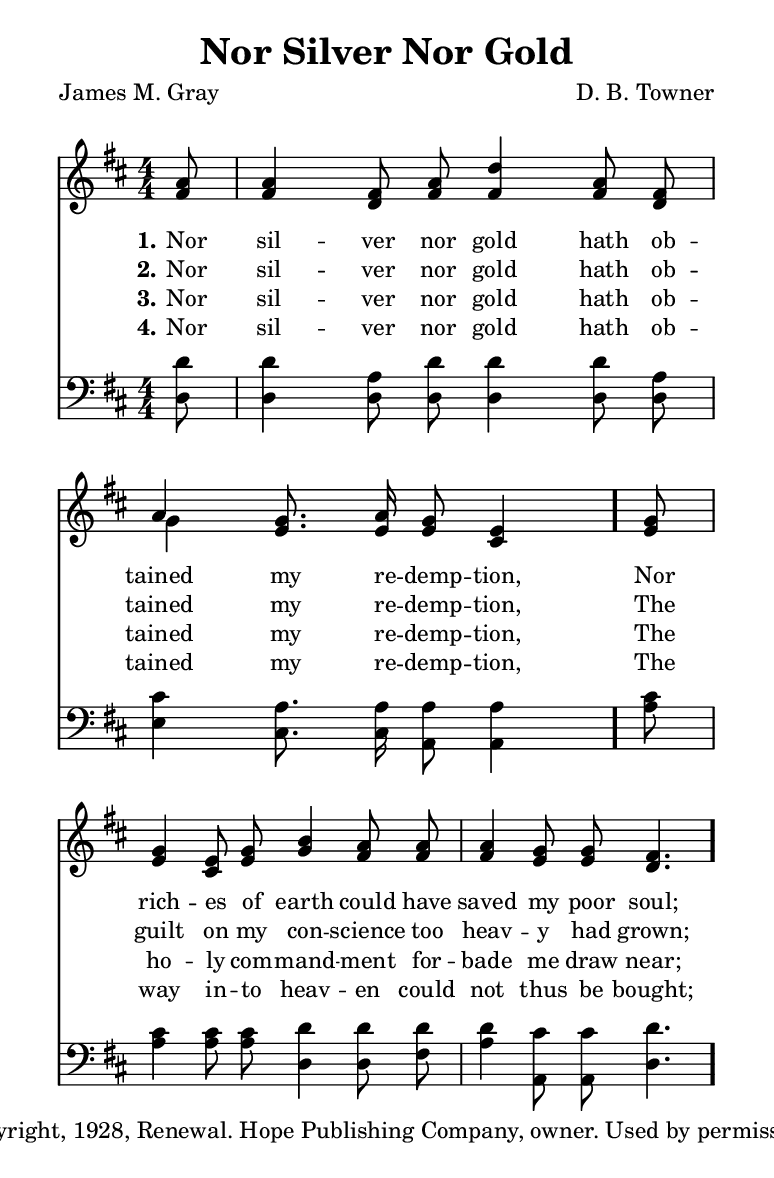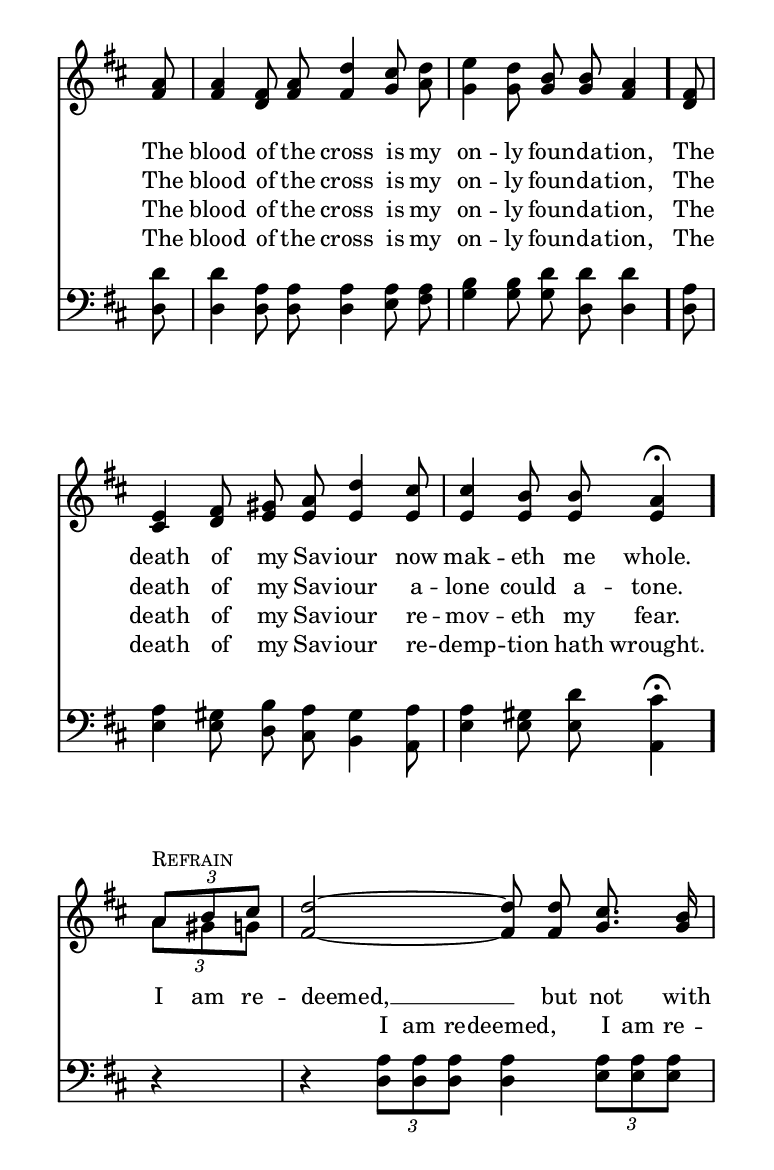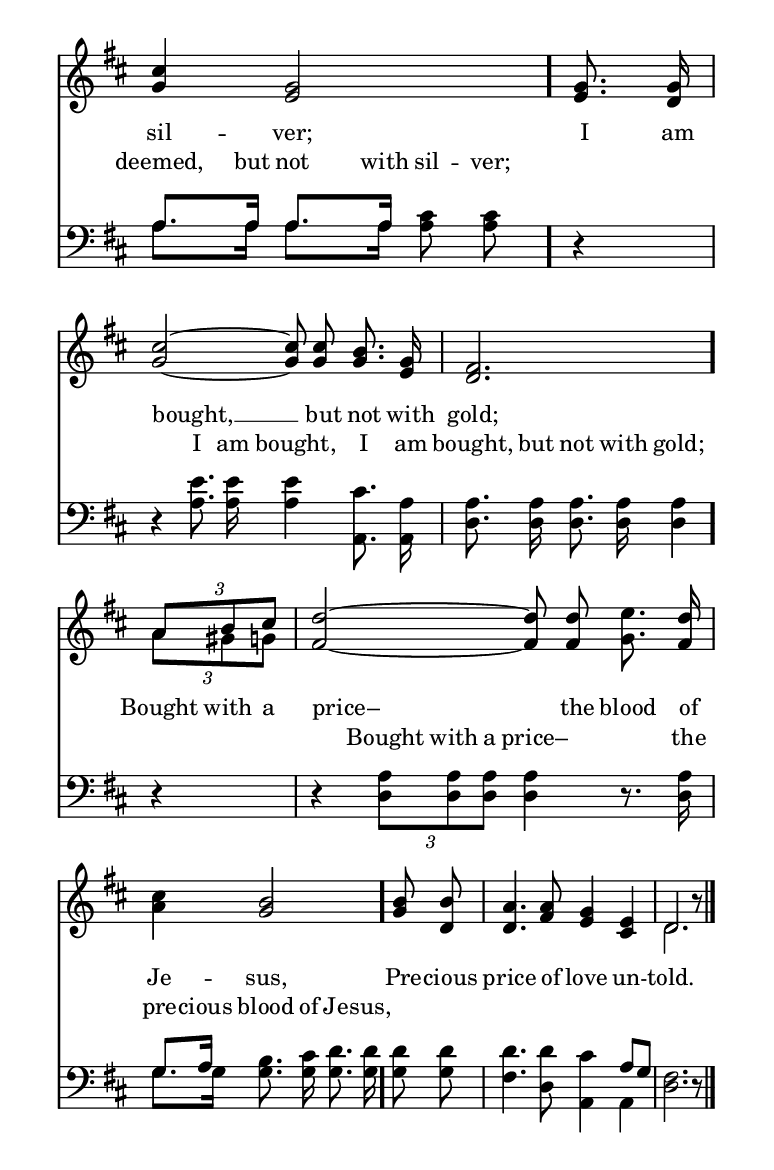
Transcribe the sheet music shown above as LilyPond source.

\include "common/global.ily"
\paper {
  \include "common/paper.ily"
  ragged-last-bottom = ##t
  %systems-per-page = ##f
  page-count = #(cond (is-eogsized 2) (#t #f))
}

\header{
  hymnnumber = "177"
  title = "Nor Silver Nor Gold"
  tunename = ""
  meter = ""
  poet = "James M. Gray"
  composer = "D. B. Towner"
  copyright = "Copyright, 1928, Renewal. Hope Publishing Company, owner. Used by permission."
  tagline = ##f
}

ta = { \tempo 4=80 }
tb = { \tempo 4=40 }

global = {
  \include "common/overrides.ily"
  \override Staff.TimeSignature.style = #'numbered
  \time 4/4
  \override Score.MetronomeMark.transparent = ##t % hide all fermata changes too
  \ta
  \key d \major
  \partial 8
  \autoBeamOff
}

patternA = { c8 | c4 c8 c c4 c8 c | c4 c8. c16 c8 c4 }
patternB = { c8 | c4 c8 c c4 c8 c | c4 c8 c c4. }
patternC = { c8 | c4 c8 c c4 c8 c | c4 c8 c c c4 }
patternD = { c8 | c4 c8 c c c4 c8 | c4 c8 c c4 }

notesSoprano = {
\global
\relative c'' {

  a8 | a4 fis8 a d4 a8 fis | a4 g8. a16 g8 e4
  g8 | g4 e8 g b4 a8 a | a4 g8 g fis4.
  a8 | a4 fis8 a d4 cis8 d | e4 d8 b b a4
  fis8 | e4 fis8 gis a d4 cis8 | cis4 b8 b \tb a4 \fermata \ta

  << s^\markup { \small \caps "Refrain" }
  { \tuplet 3/2 { a8[ b cis] } | d2 ~ d8 d8 cis8. b16 | cis4 g2 } >>
  g8. g16 | cis2 ~ cis8 cis8 b8. g16 | fis2.
  \tuplet 3/2 { a8[ b cis] } | d2 ~ d8 d8 e8. d16 | cis4 b2
  b8 b | a4. a8 g4 e | d2. r8

  \bar "|."

}
}

notesAlto = {
\global
\relative e' {

  \changePitch \patternA { fis | fis d fis fis fis d | g e e e cis }
  \changePitch \patternB { e | e cis e g fis fis | fis e e d }
  \changePitch \patternC { fis | fis d fis fis g a | g g g g fis }
  \changePitch \patternD { d | cis d e e e e | e e e e }

  \tuplet 3/2 { a8[ gis g] } | fis2 ~ fis8 fis8 g8. g16 | g4 e2
  e8. d16 | g2 ~ g8 g8 g8. e16 | d2.
  \tuplet 3/2 { a'8[ gis g] } | fis2 ~ fis8 fis8 g8. fis16 | a4 g2
  g8 d | d4. fis8 e4 cis | d2. r8

}
}

notesTenor = {
\global
\relative a {

  \changePitch \patternA { d | d a d d d a | cis a a a a }
  \changePitch \patternB { cis | cis cis cis d d d | d cis cis d }
  \changePitch \patternC { d | d a a a a a | b b d d d }
  \changePitch \patternD { a | a gis b a gis a | a gis d' cis }

  r4 | r \tuplet 3/2 { a8[ a a] } a4 \tuplet 3/2 { a8[ a a] } | a8. a16 a8. a16 cis8 cis
  r4 | r4 e8. e16 e4 cis8. a16 | a8. a16 a8. a16 a4
  r4 | r \tuplet 3/2 { a8[ a a] } a4 r8. a16 | g8. a16 b8. cis16 d8. d16
  d8 d8 | d4. d8 cis4 a8[ g] | fis2. r8

}
}

notesBass = {
\global
\relative f {

  \changePitch \patternA { d | d d d d d d | e cis cis a a }
  \changePitch \patternB { a' | a a a d, d fis | a a, a d }
  \changePitch \patternC { d | d d d d e fis | g g g d d }
  \changePitch \patternD { d | e e d cis b a | e' e e a, \fermata }

  r4 | r \tuplet 3/2 { d8[ d d] } d4 \tuplet 3/2 { e8[ e e] } | a8. a16 a8. a16 a8 a
  r4 | r4 a8. a16 a4 a,8. a16 | d8. d16 d8. d16 d4
  r4 | r \tuplet 3/2 { d8[ d d] } d4 r8. d16 | g8. g16 g8. g16 g8. g16
  g8 g8 | fis4. d8 a4 a | d2. r8

}
}

Refrain = \lyricmode {

{ \mon } I am re -- { \moff } deemed, __ but not with sil -- ver; \bar "."
I am bought, __ but not with gold; \bar "."
{ \mon } Bought with a { \moff } price– the blood of Je -- sus, \bar "."
Pre -- cious price of love un -- told. \bar "."

}

wordsA = \lyricmode {
\set stanza = "1."

Nor sil -- ver nor gold hath ob -- tained my re -- demp -- tion, \bar "."
Nor rich -- es of earth could have saved my poor soul; \bar "."
The blood of the cross is my on -- ly foun -- da -- tion, \bar "."
The death of my Sav -- iour now mak -- eth me whole. \bar "."

}

wordsB = \lyricmode {
\set stanza = "2."

Nor sil -- ver nor gold hath ob -- tained my re -- demp -- tion,
The guilt on my con -- science too heav -- y had grown;
The blood of the cross is my on -- ly foun -- da -- tion,
The death of my Sav -- iour a -- lone could a -- tone.

\Refrain

}

wordsC = \lyricmode {
\set stanza = "3."

Nor sil -- ver nor gold hath ob -- tained my re -- demp -- tion,
The ho -- ly com -- mand -- ment for -- bade me draw near;
The blood of the cross is my on -- ly foun -- da -- tion,
The death of my Sav -- iour re -- mov -- eth my fear.

}

wordsD = \lyricmode {
\set stanza = "4."

Nor sil -- ver nor gold hath ob -- tained my re -- demp -- tion,
The way in -- to heav -- en could not thus be bought;
The blood of the cross is my on -- ly foun -- da -- tion,
The death of my Sav -- iour re -- demp -- tion hath wrought.

}

underWords = \lyricmode {

{ \repeat unfold 46 \skip 4 }
{ \mon } I am re -- deemed, I am re -- deemed, { \moff } but not with sil -- ver;
I am bought, I am bought, but not with gold;
{ \mon } Bought with a { \moff } price– the pre -- cious blood of Je -- sus,

}

\score {
  \context ChoirStaff <<
    \context Staff = upper <<
      \set ChoirStaff.systemStartDelimiter = #'SystemStartBar
      \set ChoirStaff.printPartCombineTexts = ##f
      \partcombine #'(2 . 9) \notesSoprano \notesAlto
      \context NullVoice = sopranos { \voiceOne << \notesSoprano >> }
      \context NullVoice = altos { \voiceTwo << \notesAlto >> }
      \context Lyrics = one   \lyricsto sopranos \wordsA
      \context Lyrics = two   \lyricsto sopranos \wordsB
      \context Lyrics = three \lyricsto sopranos \wordsC
      \context Lyrics = four  \lyricsto sopranos \wordsD
    >>
    \context Staff = men <<
      \clef bass
      \set ChoirStaff.printPartCombineTexts = ##f
      \partcombine #'(2 . 9) \notesTenor \notesBass
      \context NullVoice = tenors { \voiceOne << \notesTenor >> }
      \context NullVoice = basses { \voiceTwo << \notesBass >> }
    >>
    \context Lyrics = four \lyricsto tenors \underWords
  >>
  \layout {
    \include "common/layout.ily"
  }
  \midi{
    \include "common/midi.ily"
  }
}

\version "2.19.49"  % necessary for upgrading to future LilyPond versions.

% vi:set et ts=2 sw=2 ai nocindent syntax=lilypond:
